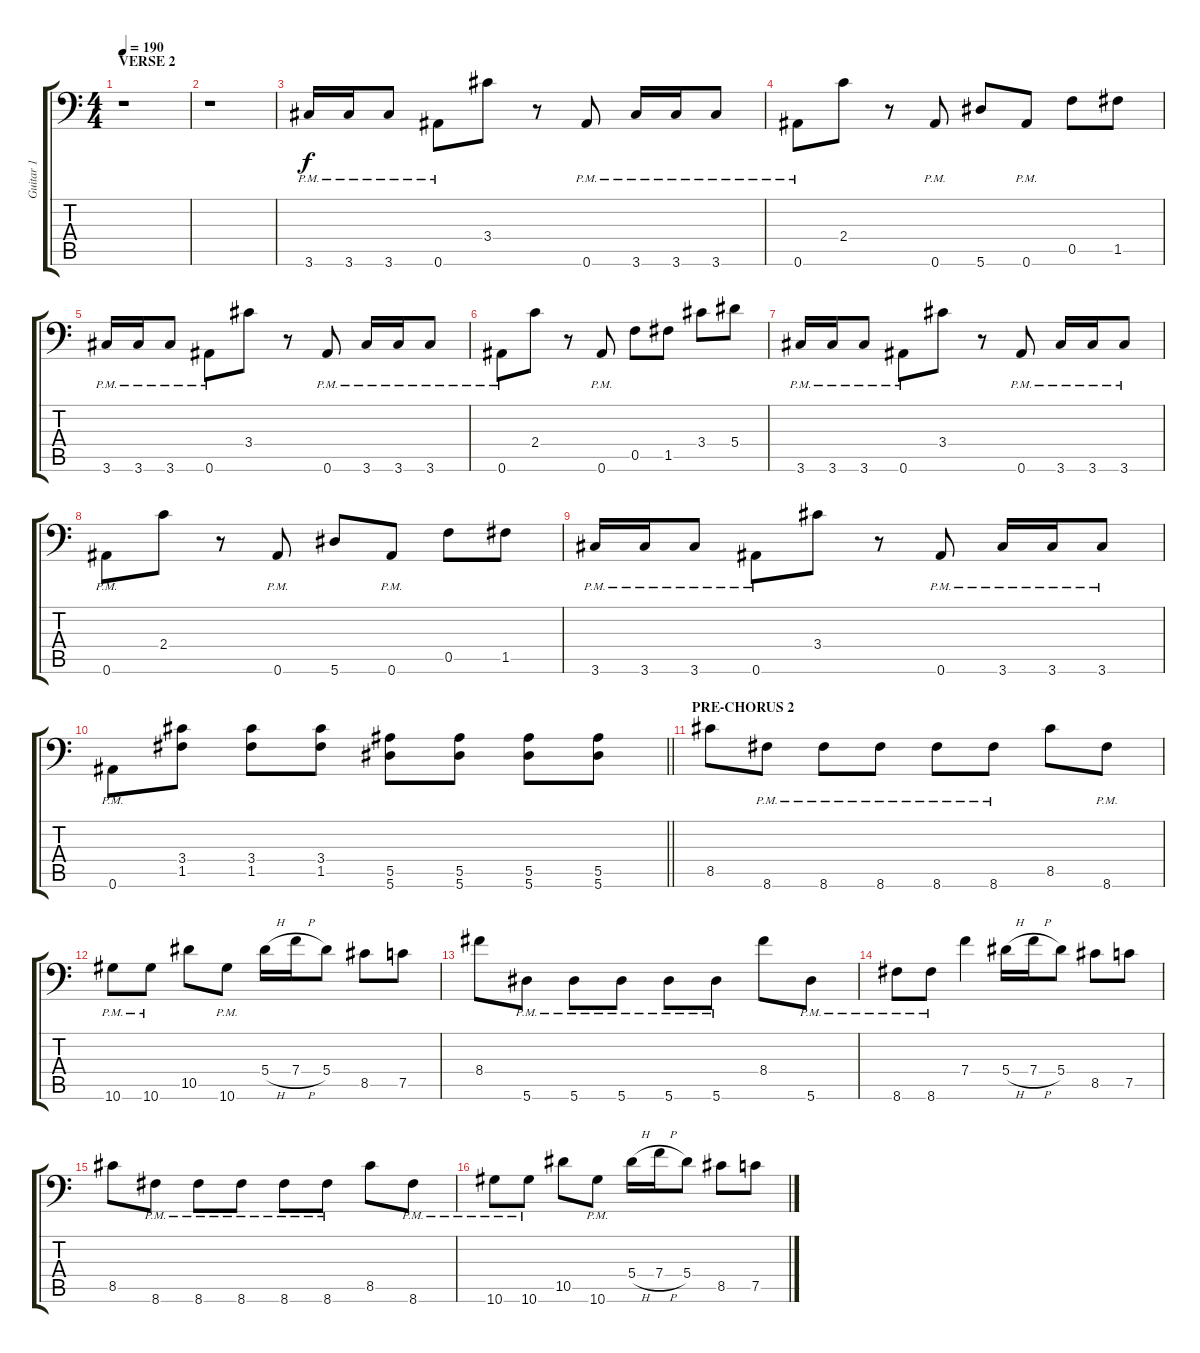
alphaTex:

\track ("Guitar 1" "Guitar 1") {instrument distortionguitar}
\staff {score tabs}
\tuning (C4 G3 Eb3 Bb2 F2 Bb1) {hide}
\ts (4 4)
\section ("" "VERSE 2")
\tempo 190
\clef f4
\ks c
r.1{dy f} |
r.1 |
3.6{pm}.16 3.6{pm}.16 3.6{pm}.8 0.6{pm}.8 3.4.8 r.8 0.6{pm}.8 3.6{pm}.16 3.6{pm}.16 3.6{pm}.8 |
0.6{pm}.8 2.4.8 r.8 0.6{pm}.8 5.6.8 0.6{pm}.8 0.5.8 1.5.8 |
3.6{pm}.16 3.6{pm}.16 3.6{pm}.8 0.6{pm}.8 3.4.8 r.8 0.6{pm}.8 3.6{pm}.16 3.6{pm}.16 3.6{pm}.8 |
0.6{pm}.8 2.4.8 r.8 0.6{pm}.8 0.5.8 1.5.8 3.4.8 5.4.8 |
3.6{pm}.16 3.6{pm}.16 3.6{pm}.8 0.6{pm}.8 3.4.8 r.8 0.6{pm}.8 3.6{pm}.16 3.6{pm}.16 3.6{pm}.8 |
0.6{pm}.8 2.4.8 r.8 0.6{pm}.8 5.6.8 0.6{pm}.8 0.5.8 1.5.8 |
3.6{pm}.16 3.6{pm}.16 3.6{pm}.8 0.6{pm}.8 3.4.8 r.8 0.6{pm}.8 3.6{pm}.16 3.6{pm}.16 3.6{pm}.8 |
\barLineRight lightlight
0.6{pm}.8 (3.4 1.5).8 (3.4 1.5).8 (3.4 1.5).8 (5.5 5.6).8 (5.5 5.6).8 (5.5 5.6).8 (5.5 5.6).8 |
\section ("" "PRE-CHORUS 2")
8.5.8 8.6{pm}.8 8.6{pm}.8 8.6{pm}.8 8.6{pm}.8 8.6{pm}.8 8.5.8 8.6{pm}.8 |
10.6{pm}.8 10.6{pm}.8 10.5.8 10.6{pm}.8 5.4{h}.16 7.4{h}.16 5.4.8 8.5.8 7.5.8 |
8.4.8 5.6{pm}.8 5.6{pm}.8 5.6{pm}.8 5.6{pm}.8 5.6{pm}.8 8.4.8 5.6{pm}.8 |
8.6{pm}.8 8.6{pm}.8 7.4.4 5.4{h}.16 7.4{h}.16 5.4.8 8.5.8 7.5.8 |
8.5.8 8.6{pm}.8 8.6{pm}.8 8.6{pm}.8 8.6{pm}.8 8.6{pm}.8 8.5.8 8.6{pm}.8 |
10.6{pm}.8 10.6{pm}.8 10.5.8 10.6{pm}.8 5.4{h}.16 7.4{h}.16 5.4.8 8.5.8 7.5.8
